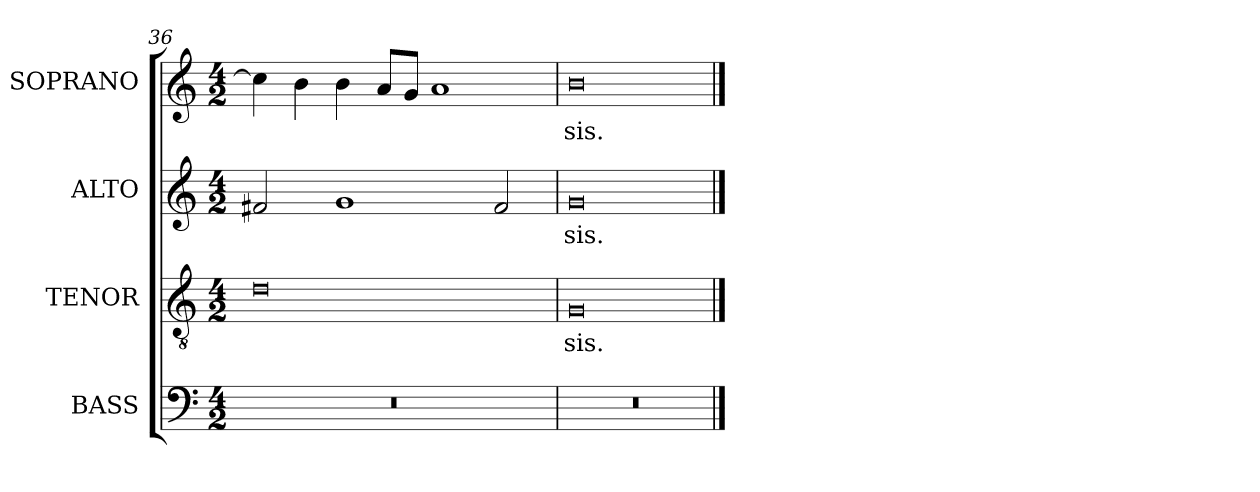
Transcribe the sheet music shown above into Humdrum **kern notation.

**kern	**kern	**text	**kern	**text	**kern	**text
*part4	*part3	*part3	*part2	*part2	*part1	*part1
*staff4	*staff3	*staff3	*staff2	*staff2	*staff1	*staff1
*I"BASS	*I"TENOR	*	*I"ALTO	*	*I"SOPRANO	*
*I'B.	*I'T.	*	*I'A.	*	*I'S.	*
*clefF4	*clefGv2	*	*clefG2	*	*clefG2	*
*	*ITrd7c12	*	*	*	*	*
*k[]	*k[]	*	*k[]	*	*k[]	*
*C:	*C:	*	*C:	*	*C:	*
*M4/2	*M4/2	*	*M4/2	*	*M4/2	*
=36	=36	=36	=36	=36	=36	=36
!LO:N:vis=1	!	!	!	!	!	!
0r	0Di	.	2f#Xi/	.	4cci\]	.
.	.	.	.	.	4bi\	.
.	.	.	1gi	.	4bi\	.
.	.	.	.	.	8ai/L	.
.	.	.	.	.	8gi/J	.
.	.	.	.	.	1ai	.
.	.	.	2f#i/	.	.	.
=37	=37	=37	=37	=37	=37	=37
!LO:N:vis=1	!	!	!	!	!	!
!	!	!LO:LY:b:color=#000000	!	!	!	!
!	!	!	!	!LO:LY:b:color=#000000	!	!
!	!	!	!	!	!	!LO:LY:b:color=#000000
0r	0GGi	-sis.	0gi	-sis.	0bi	-sis.
==	==	==	==	==	==	==
*-	*-	*-	*-	*-	*-	*-
